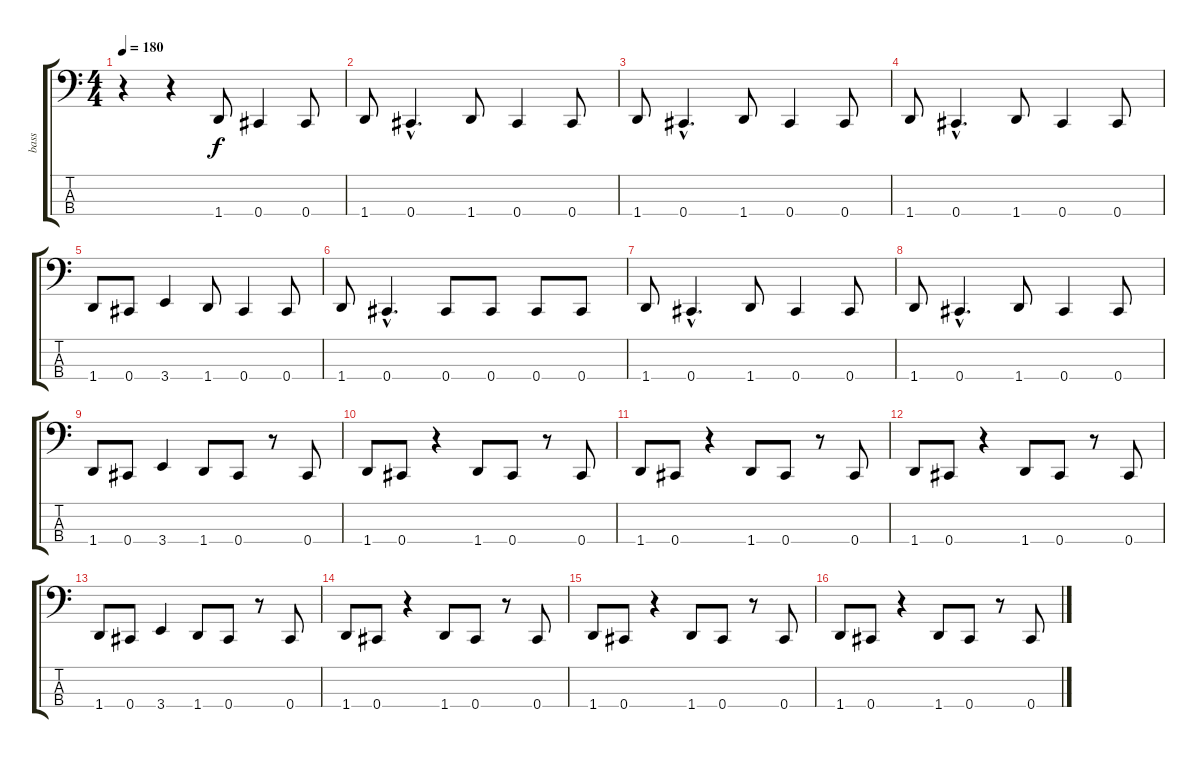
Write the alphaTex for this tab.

\track ("bass" "bass") {instrument electricbassfinger}
\staff {score tabs}
\tuning (Gb2 Db2 Ab1 Db1) {hide}
\ts (4 4)
\tempo 180
\clef f4
\ks c
r.4{dy f instrument electricbassfinger} r.4 1.4.8 0.4.4 0.4.8 |
1.4.8 0.4{hac}.4{d} 1.4.8 0.4.4 0.4.8 |
1.4.8 0.4{hac}.4{d} 1.4.8 0.4.4 0.4.8 |
1.4.8 0.4{hac}.4{d} 1.4.8 0.4.4 0.4.8 |
1.4.8 0.4.8 3.4.4 1.4.8 0.4.4 0.4.8 |
1.4.8 0.4{hac}.4{d} 0.4.8 0.4.8 0.4.8 0.4.8 |
1.4.8 0.4{hac}.4{d} 1.4.8 0.4.4 0.4.8 |
1.4.8 0.4{hac}.4{d} 1.4.8 0.4.4 0.4.8 |
1.4.8 0.4.8 3.4.4 1.4.8 0.4.8 r.8 0.4.8 |
1.4.8 0.4.8 r.4 1.4.8 0.4.8 r.8 0.4.8 |
1.4.8 0.4.8 r.4 1.4.8 0.4.8 r.8 0.4.8 |
1.4.8 0.4.8 r.4 1.4.8 0.4.8 r.8 0.4.8 |
1.4.8 0.4.8 3.4.4 1.4.8 0.4.8 r.8 0.4.8 |
1.4.8 0.4.8 r.4 1.4.8 0.4.8 r.8 0.4.8 |
1.4.8 0.4.8 r.4 1.4.8 0.4.8 r.8 0.4.8 |
1.4.8 0.4.8 r.4 1.4.8 0.4.8 r.8 0.4.8
